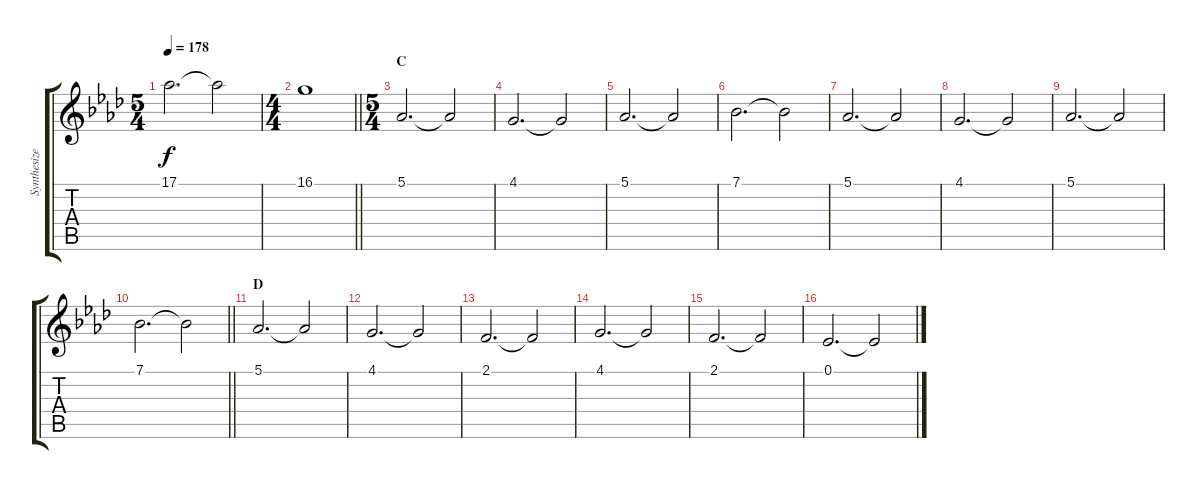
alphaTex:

\track ("Synthesizer I" "Synthesize") {instrument pad2warm}
\staff {score tabs}
\tuning (Eb4 Bb3 Gb3 Db3 Ab2 Db2) {hide}
\ts (5 4)
\tempo 178
\clef g2
\ks ab
17.1.2{d dy f} 17.1{t}.2 |
\ts (4 4)
\barLineRight lightlight
16.1.1 |
\ts (5 4)
\section ("" "C")
5.1.2{d} 5.1{t}.2 |
4.1.2{d} 4.1{t}.2 |
5.1.2{d} 5.1{t}.2 |
7.1.2{d} 7.1{t}.2 |
5.1.2{d} 5.1{t}.2 |
4.1.2{d} 4.1{t}.2 |
5.1.2{d} 5.1{t}.2 |
\barLineRight lightlight
7.1.2{d} 7.1{t}.2 |
\section ("" "D")
5.1.2{d} 5.1{t}.2 |
4.1.2{d} 4.1{t}.2 |
2.1.2{d} 2.1{t}.2 |
4.1.2{d} 4.1{t}.2 |
2.1.2{d} 2.1{t}.2 |
0.1.2{d} 0.1{t}.2
